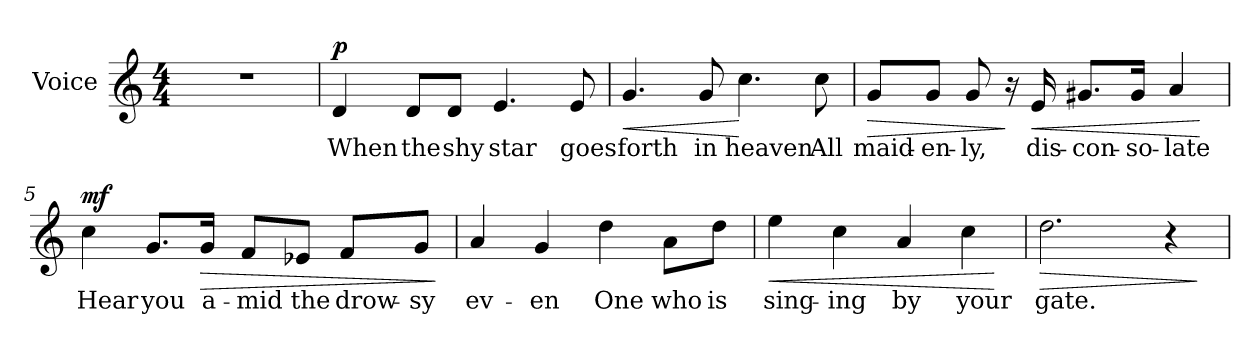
**kern	**text	**dynam
*part1	*part1	*part1
*staff1	*staff1	*staff1
*I"Voice	*	*
*I'Vo.	*	*
*clefG2	*	*
*k[]	*	*
*M4/4	*	*
=1	=1	=1
1r	.	.
=2	=2	=2
!	!LO:LY:b	!LO:DY:a
4d/	When	p
!	!LO:LY:b	!
8d/L	the	.
!	!LO:LY:b	!
8d/J	shy	.
!	!LO:LY:b	!
4.e/	star	.
!	!LO:LY:b	!
8e/	goes	.
=3	=3	=3
!	!LO:LY:b	!LO:HP:b
4.g/	forth	<
!	!LO:LY:b	!
8g/	in	.
!	!LO:LY:b	!
4.cc\	heaven	[
!	!LO:LY:b	!
8cc\	All	.
!!LO:LB:g=z
=4	=4	=4
!	!LO:LY:b	!LO:HP:b
8g/L	maid-	>
!	!LO:LY:b	!
8g/J	-en-	.
!	!LO:LY:b	!
8g/	-ly,	.
16r	.	]
!	!LO:LY:b	!LO:HP:b
16e/	dis-	<
!	!LO:LY:b	!
8.g#X/L	-con-	.
!	!LO:LY:b	!
16g#/Jk	-so-	.
!	!LO:LY:b	!
4a/	-late	.
.	.	[
=5	=5	=5
!	!LO:LY:b	!LO:DY:a
4cc\	Hear	mf
!	!LO:LY:b	!
8.g/L	you	.
!	!LO:LY:b	!LO:HP:b
16g/Jk	a-	>
!	!LO:LY:b	!
8f/L	-mid	.
!	!LO:LY:b	!
8e-X/J	the	.
!	!LO:LY:b	!
8f/L	drow-	.
!	!LO:LY:b	!
8g/J	-sy	.
.	.	]
=6	=6	=6
!	!LO:LY:b	!
4a/	ev-	.
!	!LO:LY:b	!
4g/	-en	.
!	!LO:LY:b	!
4dd\	One	.
!	!LO:LY:b	!
8a\L	who	.
!	!LO:LY:b	!
8dd\J	is	.
!!LO:LB:g=z
=7	=7	=7
!	!LO:LY:b	!LO:HP:b
4ee\	sing-	<
!	!LO:LY:b	!
4cc\	-ing	.
!	!LO:LY:b	!
4a/	by	.
!	!LO:LY:b	!
4cc\	your	.
.	.	[
=8	=8	=8
!	!LO:LY:b	!LO:HP:b
2.dd\	gate.	>
4r	.	.
.	.	]
=	=	=
*-	*-	*-
